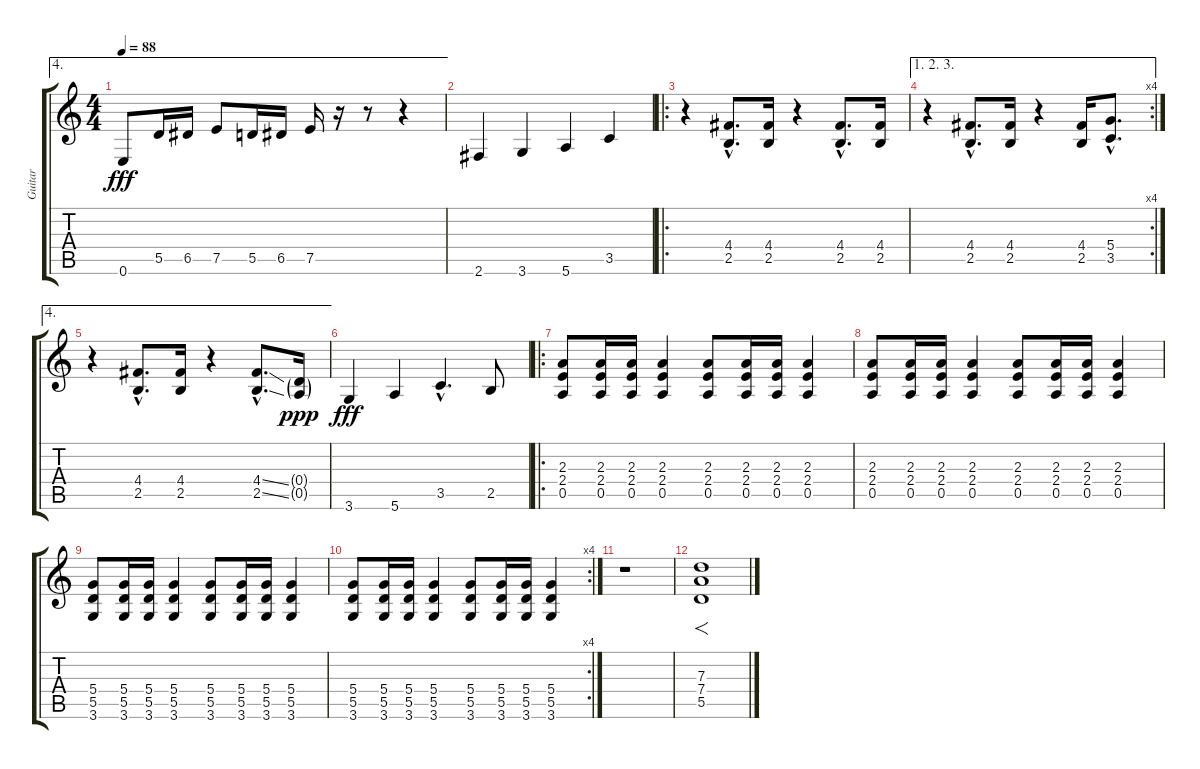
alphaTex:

\track ("Guitar" "Guitar") {instrument distortionguitar}
\staff {score tabs}
\tuning (E4 B3 G3 D3 A2 E2) {hide}
\ae 4
\ts (4 4)
\tempo 88
\clef g2
\ks c
0.6.8{dy fff} 5.5.16 6.5.16 7.5.8 5.5.16 6.5.16 7.5.16 r.16 r.8 r.4 |
2.6.4 3.6.4 5.6.4 3.5.4 |
\ro
r.4 (4.4{hac} 2.5{hac}).8{d} (4.4 2.5).16 r.4 (4.4{hac} 2.5{hac}).8{d} (4.4 2.5).16 |
\ae (1 2 3)
\rc 4
r.4 (4.4{hac} 2.5{hac}).8{d} (4.4 2.5).16 r.4 (4.4 2.5).16 (5.4{hac} 3.5{hac}).8{d} |
\ae 4
r.4 (4.4{hac} 2.5{hac}).8{d} (4.4 2.5).16 r.4 (4.4{ss hac} 2.5{ss hac}).8{d} (0.4{g} 0.5{g}).16{dy ppp} |
3.6.4{dy fff} 5.6.4 3.5{hac}.4{d} 2.5.8 |
\ro
(2.3 2.4 0.5).8 (2.3 2.4 0.5).16 (2.3 2.4 0.5).16 (2.3 2.4 0.5).4 (2.3 2.4 0.5).8 (2.3 2.4 0.5).16 (2.3 2.4 0.5).16 (2.3 2.4 0.5).4 |
(2.3 2.4 0.5).8 (2.3 2.4 0.5).16 (2.3 2.4 0.5).16 (2.3 2.4 0.5).4 (2.3 2.4 0.5).8 (2.3 2.4 0.5).16 (2.3 2.4 0.5).16 (2.3 2.4 0.5).4 |
(5.4 5.5 3.6).8 (5.4 5.5 3.6).16 (5.4 5.5 3.6).16 (5.4 5.5 3.6).4 (5.4 5.5 3.6).8 (5.4 5.5 3.6).16 (5.4 5.5 3.6).16 (5.4 5.5 3.6).4 |
\rc 4
(5.4 5.5 3.6).8 (5.4 5.5 3.6).16 (5.4 5.5 3.6).16 (5.4 5.5 3.6).4 (5.4 5.5 3.6).8 (5.4 5.5 3.6).16 (5.4 5.5 3.6).16 (5.4 5.5 3.6).4 |
r.1 |
(7.3 7.4 5.5).1{f}
